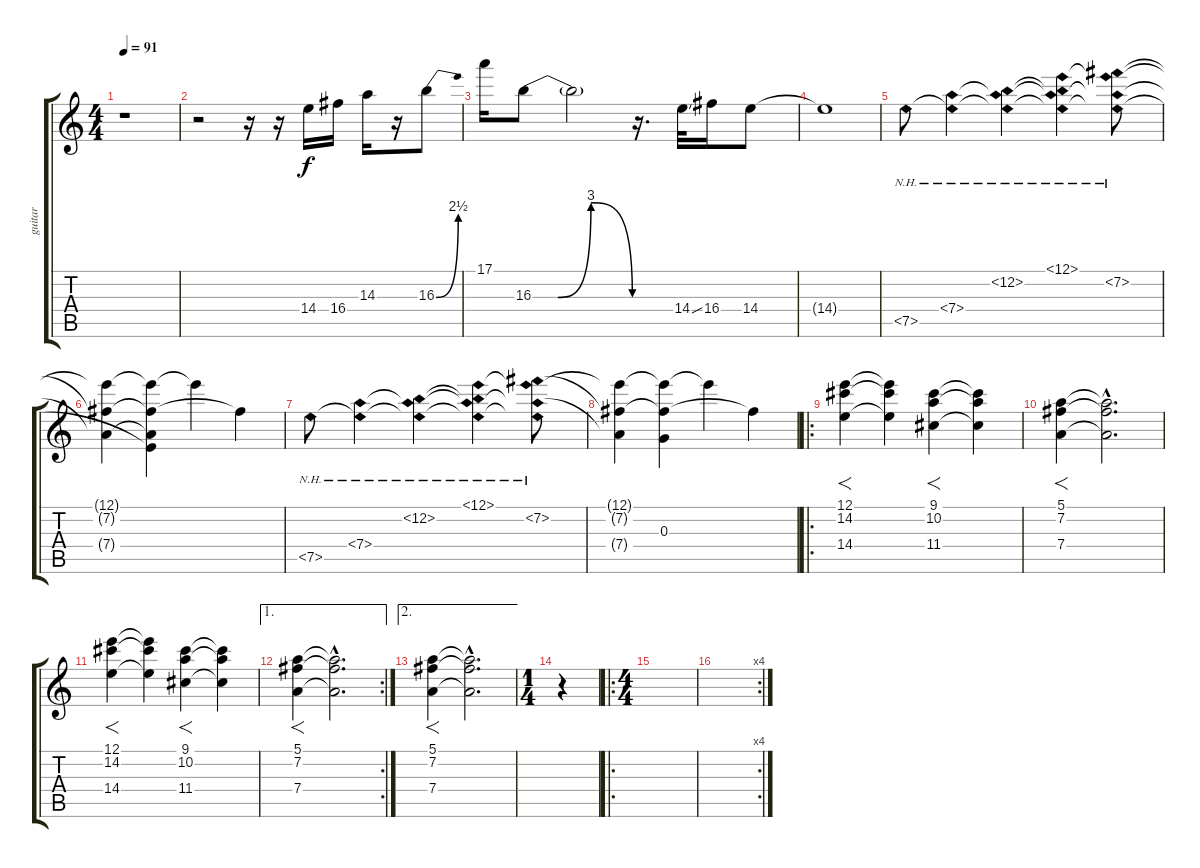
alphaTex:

\track ("guitar" "guitar") {instrument electricguitarclean}
\staff {score tabs}
\tuning (E4 B3 G3 D3 A2 E2) {hide}
\ts (4 4)
\tempo 91
\clef g2
\ks c
r.1{dy f} |
r.2 r.16 r.16 14.4.16 16.4.16 14.3.16 r.16 16.3{be (bend 0 0 60 10)}.8 |
17.1.16 16.3{be (custom 0 0 15 0 35 12 60 0)}.8 16.3{t}.2 r.16{d} 14.4{ss}.32 16.4.16 14.4.8{instrument electricguitarclean} |
14.4{t}.1 |
7.5{nh}.8 (7.4{nh} 7.5{nh t}).4 (12.2{nh} 7.4{nh t} 7.5{nh t}).4 (12.1{nh} 12.2{nh t} 7.4{nh t} 7.5{nh t}).4 (12.1{nh t} 7.2{nh} 7.4{nh t} 7.5{nh t}).8 |
(12.1{t} 7.2{t} 7.4{t}).4 (12.1{t} 7.2{t} 7.4{t} 7.5{t}).4 12.1{t}.4 7.2{t}.4 |
7.5{nh}.8 (7.4{nh} 7.5{nh t}).4 (12.2{nh} 7.4{nh t} 7.5{nh t}).4 (12.1{nh} 12.2{nh t} 7.4{nh t} 7.5{nh t}).4 (12.1{nh t} 7.2{nh} 7.4{nh t} 7.5{nh t}).8 |
(12.1{t} 7.2{t} 7.4{t}).4 (12.1{t} 7.2{t} 0.3).4 12.1{t}.4 7.2{t}.4 |
\ro
(12.1 14.2 14.4).4{f} (12.1{t} 14.2{t} 14.4{t}).4 (9.1 10.2 11.4).4{f} (9.1{t} 10.2{t} 11.4{t}).4 |
(5.1 7.2 7.4).4{f} (5.1{hac t} 7.2{hac t} 7.4{hac t}).2{d} |
(12.1 14.2 14.4).4{f} (12.1{t} 14.2{t} 14.4{t}).4 (9.1 10.2 11.4).4{f} (9.1{t} 10.2{t} 11.4{t}).4 |
\ae 1
\rc 2
(5.1 7.2 7.4).4{f} (5.1{hac t} 7.2{hac t} 7.4{hac t}).2{d} |
\ae 2
(5.1 7.2 7.4).4{f} (5.1{hac t} 7.2{hac t} 7.4{hac t}).2{d} |
\ts (1 4)
r.4 |
\ro
\ts (4 4)
|
\rc 4
